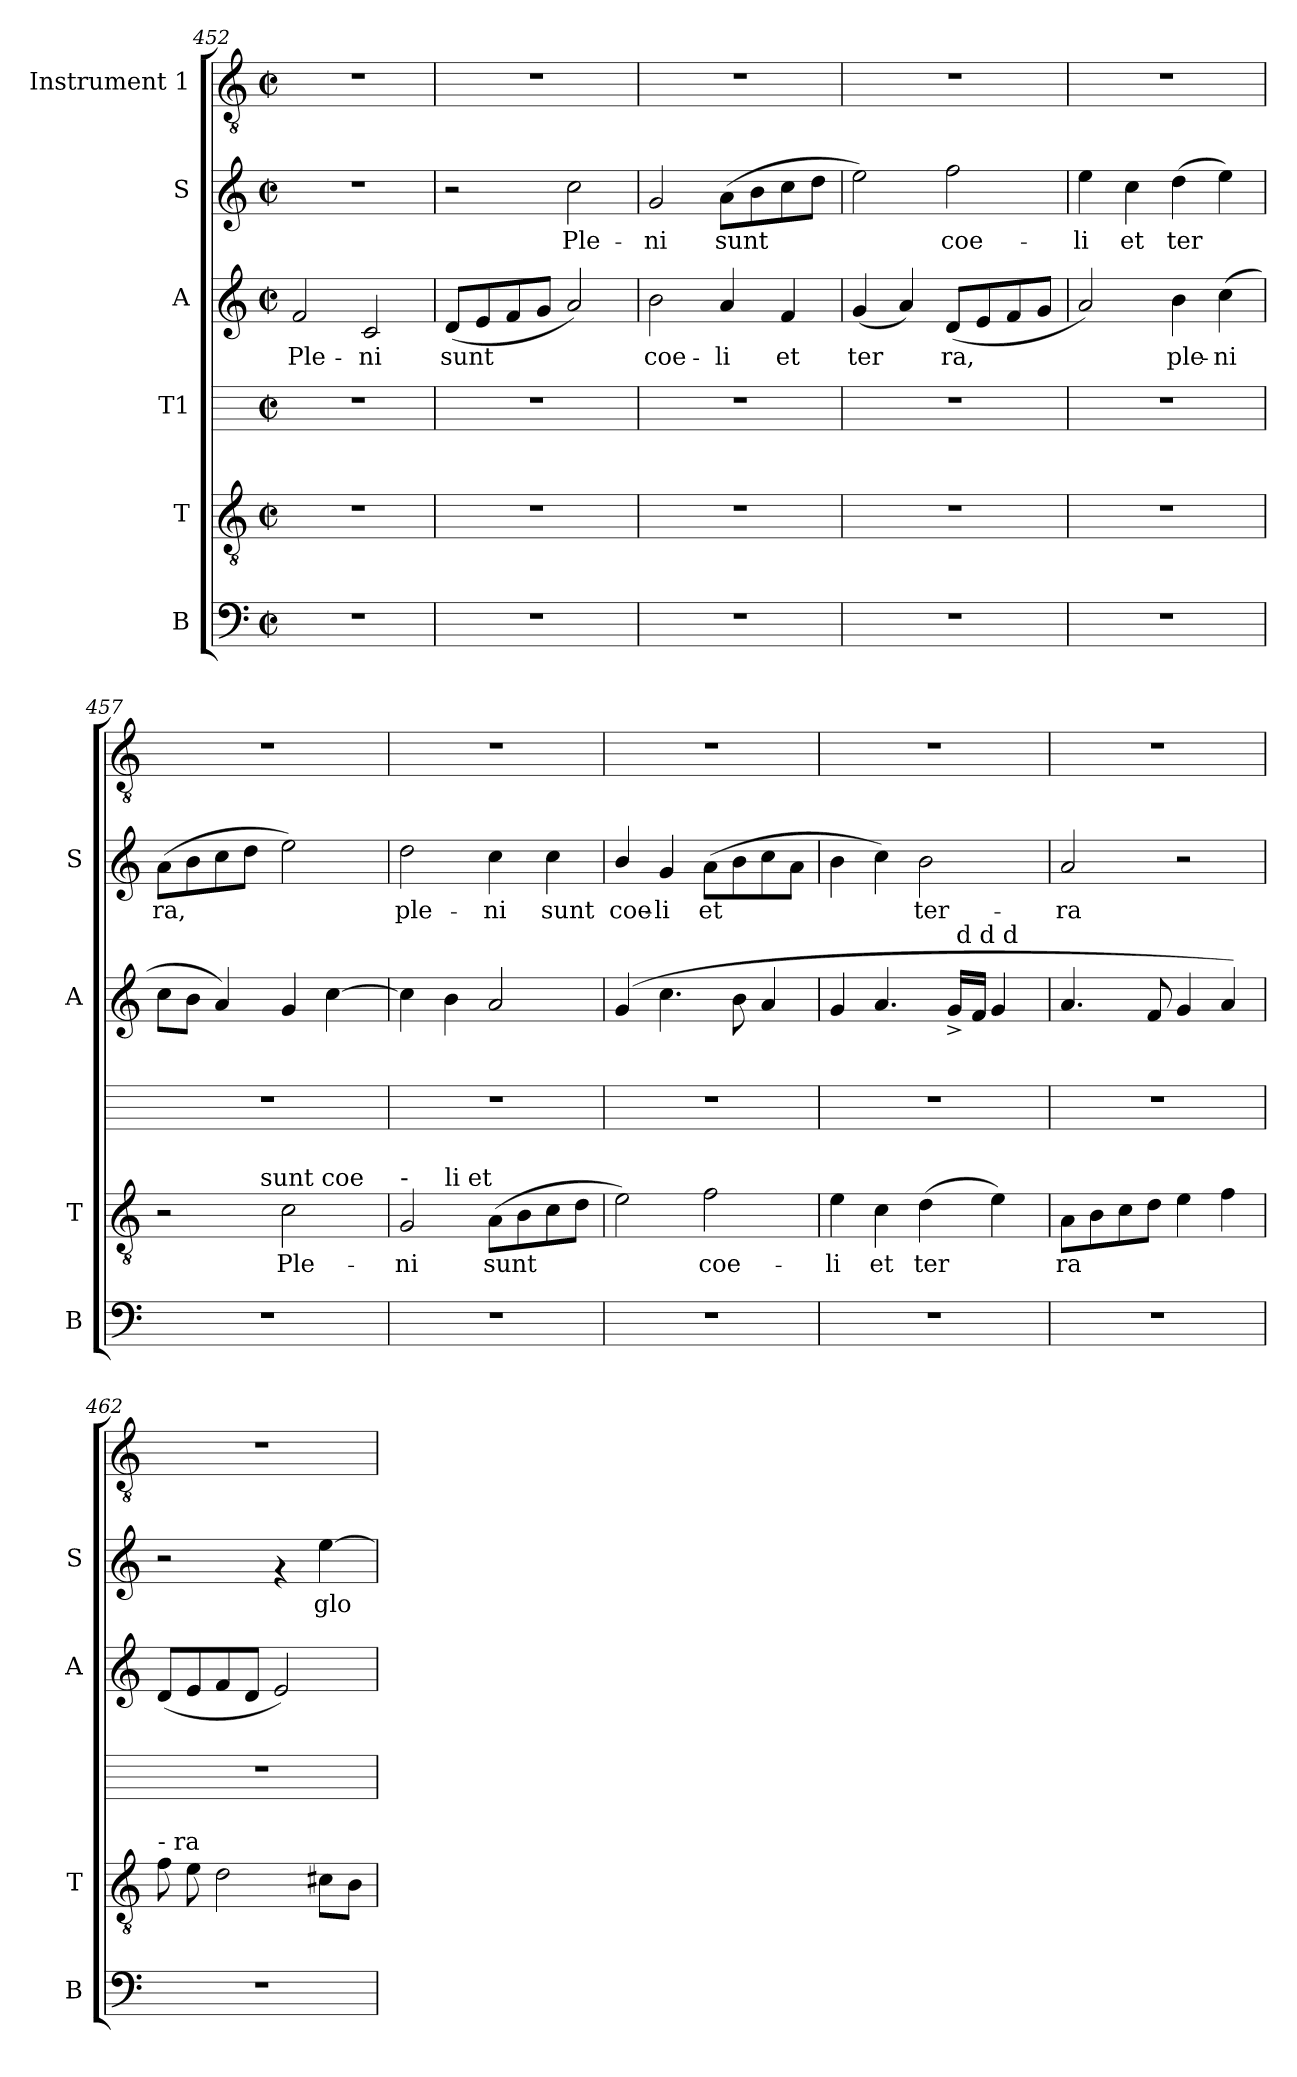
**kern	**kern	**text	**kern	**kern	**text	**kern	**text	**kern
*part6	*part5	*part5	*part4	*part3	*part3	*part2	*part2	*part1
*staff6	*staff5	*staff5	*staff4	*staff3	*staff3	*staff2	*staff2	*staff1
*I"B	*I"T	*	*I"T1	*I"A	*	*I"S	*	*I"Instrument 1
*I'B	*I'T	*	*	*I'A	*	*I'S	*	*
!!LO:PB:g=z
*clefF4	*clefGv2	*	*	*clefG2	*	*clefG2	*	*clefGv2
*k[]	*k[]	*	*k[]	*k[]	*	*k[]	*	*k[]
*C:	*C:	*	*C:	*C:	*	*C:	*	*C:
*M2/2	*M2/2	*	*M2/2	*M2/2	*	*M2/2	*	*M2/2
*met(c|)	*met(c|)	*	*met(c|)	*met(c|)	*	*met(c|)	*	*met(c|)
=452	=452	=452	=452	=452	=452	=452	=452	=452
!	!	!	!	!	!LO:LY:b:cj	!	!	!
1r	1r	.	1r	2f/	Ple-	1r	.	1r
!	!	!	!	!	!LO:LY:b:cj	!	!	!
.	.	.	.	2c/	-ni	.	.	.
=453	=453	=453	=453	=453	=453	=453	=453	=453
!	!	!	!	!	!LO:LY:b:cj	!	!	!
1r	1r	.	1r	(<8d/L	sunt	2r	.	1r
!	!	!	!	!	!LO:LY:b:cj	!	!	!
.	.	.	.	8e/	.	.	.	.
!	!	!	!	!	!LO:LY:b:cj	!	!	!
.	.	.	.	8f/	.	.	.	.
!	!	!	!	!	!LO:LY:b:cj	!	!	!
.	.	.	.	8g/J	.	.	.	.
!	!	!	!	!	!LO:LY:b:cj	!	!LO:LY:b:cj	!
.	.	.	.	2a/)	.	2cc\	Ple-	.
=454	=454	=454	=454	=454	=454	=454	=454	=454
!	!	!	!	!	!LO:LY:b:cj	!	!LO:LY:b:cj	!
1r	1r	.	1r	2b\	coe-	2g/	-ni	1r
!	!	!	!	!	!LO:LY:b:cj	!	!LO:LY:b:cj	!
.	.	.	.	4a/	-li	(>8a\L	sunt	.
!	!	!	!	!	!	!	!LO:LY:b:cj	!
.	.	.	.	.	.	8b\	.	.
!	!	!	!	!	!LO:LY:b:cj	!	!LO:LY:b:cj	!
.	.	.	.	4f/	et	8cc\	.	.
!	!	!	!	!	!	!	!LO:LY:b:cj	!
.	.	.	.	.	.	8dd\J	.	.
=455	=455	=455	=455	=455	=455	=455	=455	=455
!	!	!	!	!	!LO:LY:b:cj	!	!LO:LY:b:cj	!
1r	1r	.	1r	(<4g/	ter-	2ee\)	.	1r
!	!	!	!	!	!LO:LY:b:cj	!	!	!
.	.	.	.	4a/)	--	.	.	.
!	!	!	!	!	!LO:LY:b:cj	!	!LO:LY:b:cj	!
.	.	.	.	(<8d/L	-ra,	2ff\	coe-	.
!	!	!	!	!	!LO:LY:b:cj	!	!	!
.	.	.	.	8e/	.	.	.	.
!	!	!	!	!	!LO:LY:b:cj	!	!	!
.	.	.	.	8f/	.	.	.	.
!	!	!	!	!	!LO:LY:b:cj	!	!	!
.	.	.	.	8g/J	.	.	.	.
=456	=456	=456	=456	=456	=456	=456	=456	=456
!	!	!	!	!	!LO:LY:b:cj	!	!LO:LY:b:cj	!
1r	1r	.	1r	2a/)	.	4ee\	-li	1r
!	!	!	!	!	!	!	!LO:LY:b:cj	!
.	.	.	.	.	.	4cc\	et	.
!	!	!	!	!	!LO:LY:b:cj	!	!LO:LY:b:cj	!
.	.	.	.	4b\	ple-	(>4dd\	ter-	.
!	!	!	!	!	!LO:LY:b:cj	!	!LO:LY:b:cj	!
.	.	.	.	(>4cc\	-ni	4ee\)	-	.
!!LO:LB:g=z
=457	=457	=457	=457	=457	=457	=457	=457	=457
!	!	!	!	!	!	!	!LO:LY:b:cj	!
*	*^	*	*	*	*	*	*	*
1r	2r	4ryy	.	1r	8cc\L	.	(>8a\L	ra,	1r
!	!	!	!	!	!	!	!	!LO:LY:b:cj	!
.	.	.	.	.	8b\J	.	8b\	.	.
!	!	!	!	!	!	!	!	!LO:LY:b:cj	!
.	.	8ryy	.	.	4a/)	.	8cc\	.	.
!	!	!	!	!	!	!	!	!LO:LY:b:cj	!
.	.	32.ryy	.	.	.	.	8dd\J	.	.
!	!	!LO:TX:a:t=sunt coe	!	!	!	!	!	!	!
.	.	2ryy	.	.	.	.	.	.	.
!	!	!	!LO:LY:b:cj	!	!	!	!	!LO:LY:b:cj	!
.	2c\	.	Ple-	.	4g/	.	2ee\)	.	.
.	.	.	.	.	[>4cc\	.	.	.	.
.	.	16ryy	.	.	.	.	.	.	.
.	.	64ryy	.	.	.	.	.	.	.
=458	=458	=458	=458	=458	=458	=458	=458	=458	=458
!	!LO:TX:a:t=-	!	!	!	!	!	!	!	!
!	!	!	!LO:LY:b:cj	!	!	!	!	!LO:LY:b:cj	!
1r	2G/	4ryy	-ni	1r	4cc\]	.	2dd\	ple-	1r
!	!	!LO:TX:a:t=li et	!	!	!	!	!	!	!
.	.	2.ryy	.	.	4b\	.	.	.	.
!	!	!	!LO:LY:b:cj	!	!	!	!	!LO:LY:b:cj	!
.	(>8A\L	.	sunt	.	2a/	.	4cc\	-ni	.
!	!	!	!LO:LY:b:cj	!	!	!	!	!	!
.	8B\	.	.	.	.	.	.	.	.
!	!	!	!LO:LY:b:cj	!	!	!	!	!LO:LY:b:cj	!
.	8c\	.	.	.	.	.	4cc\	sunt	.
!	!	!	!LO:LY:b:cj	!	!	!	!	!	!
.	8d\J	.	.	.	.	.	.	.	.
=459	=459	=459	=459	=459	=459	=459	=459	=459	=459
!	!LO:TX:a:t=ter-	!	!	!	!	!	!	!	!
!	!	!	!LO:LY:b:cj	!	!	!	!	!LO:LY:b:cj	!
*	*v	*v	*	*	*	*	*	*	*
1r	2e\)	.	1r	(<4g/	.	4b/	coe-	1r
!	!	!	!	!	!	!	!LO:LY:b:cj	!
.	.	.	.	4.cc\	.	4g/	-li	.
!	!	!LO:LY:b:cj	!	!	!	!	!LO:LY:b:cj	!
.	2f\	coe-	.	.	.	(>8a\L	et	.
!	!	!	!	!	!	!	!LO:LY:b:cj	!
.	.	.	.	8b\	.	8b\	.	.
!	!	!	!	!	!	!	!LO:LY:b:cj	!
.	.	.	.	4a/	.	8cc\	.	.
!	!	!	!	!	!	!	!LO:LY:b:cj	!
.	.	.	.	.	.	8a\J	.	.
=460	=460	=460	=460	=460	=460	=460	=460	=460
!	!	!LO:LY:b:cj	!	!	!	!	!LO:LY:b:cj	!
*	*	*	*	*^	*	*	*	*
1r	4e\	-li	1r	4g/	2ryy	.	4b\	.	1r
!	!	!LO:LY:b:cj	!	!	!	!	!	!LO:LY:b:cj	!
.	4c\	et	.	4.a/	.	.	4cc\)	.	.
!	!	!LO:LY:b:cj	!	!	!	!	!	!LO:LY:b:cj	!
.	(>4d\	ter-	.	.	8ryy	.	2b\	ter-	.
.	.	.	.	16g^>/L	64ryy	.	.	.	.
!	!	!	!	!	!LO:TX:a:t=d d d	!	!	!	!
.	.	.	.	.	4ryy	.	.	.	.
.	.	.	.	16f/J	.	.	.	.	.
!	!	!LO:LY:b:cj	!	!	!	!	!	!	!
.	4e\)	-	.	4g/	.	.	.	.	.
.	.	.	.	.	16..ryy	.	.	.	.
=461	=461	=461	=461	=461	=461	=461	=461	=461	=461
!	!	!LO:LY:b:cj	!	!	!	!	!	!LO:LY:b:cj	!
*	*	*	*	*v	*v	*	*	*	*
1r	8A\L	ra	1r	4.a/	.	2a/	-ra	1r
!	!	!LO:LY:b:cj	!	!	!	!	!	!
.	8B\	.	.	.	.	.	.	.
!	!	!LO:LY:b:cj	!	!	!	!	!	!
.	8c\	.	.	.	.	.	.	.
!	!	!LO:LY:b:cj	!	!	!	!	!	!
.	8d\J	.	.	8f/	.	.	.	.
!	!	!LO:LY:b:cj	!	!	!	!	!	!
.	4e\	.	.	4g/	.	2r	.	.
!	!	!LO:LY:b:cj	!	!	!	!	!	!
.	4f\	.	.	4a/)	.	.	.	.
!!LO:LB:g=z
=462	=462	=462	=462	=462	=462	=462	=462	=462
!	!LO:TX:a:t=- ra	!	!	!	!	!	!	!
1r	8f\	.	1r	(<8d/L	.	2r	.	1r
.	8e\	.	.	8e/	.	.	.	.
.	2d\	.	.	8f/	.	.	.	.
.	.	.	.	8d/J	.	.	.	.
.	.	.	.	2e/)	.	4rf	.	.
!	!	!	!	!	!	!	!LO:LY:b:cj	!
.	8c#X\L	.	.	.	.	[>4ee\	glo-	.
.	8B\J	.	.	.	.	.	.	.
=	=	=	=	=	=	=	=	=
*-	*-	*-	*-	*-	*-	*-	*-	*-
